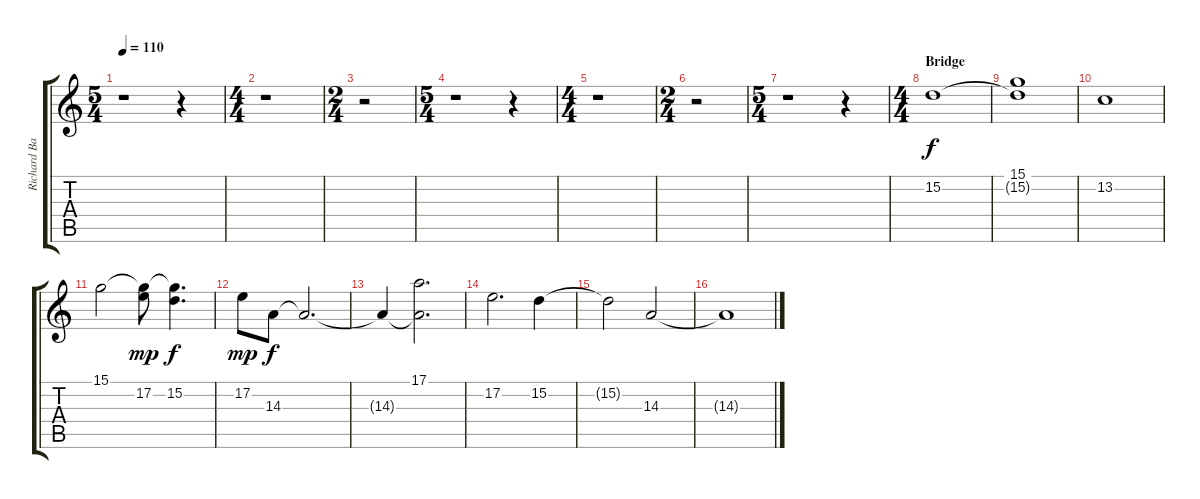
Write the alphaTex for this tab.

\track ("Richard Barbieri - Keyboard 1" "Richard Ba") {instrument pad2warm}
\staff {score tabs}
\tuning (E4 B3 G3 D3 A2 E2) {hide}
\ts (5 4)
\tempo 110
\clef g2
\ks c
r.1{dy f} r.4 |
\ts (4 4)
r.1 |
\ts (2 4)
r.2 |
\ts (5 4)
r.1 r.4 |
\ts (4 4)
r.1 |
\ts (2 4)
r.2 |
\ts (5 4)
r.1 r.4 |
\ts (4 4)
\section ("" "Bridge")
15.2.1 |
(15.1 15.2{t}).1 |
13.2.1 |
15.1.2 (15.1{t} 17.2).8{dy mp} (15.1{t} 15.2).4{d dy f} |
17.2.8{dy mp} 14.3.8{dy f} 14.3{t}.2{d} |
14.3{t}.4 (17.1 14.3{t}).2{d} |
17.2.2{d} 15.2.4 |
15.2{t}.2 14.3.2 |
14.3{t}.1
